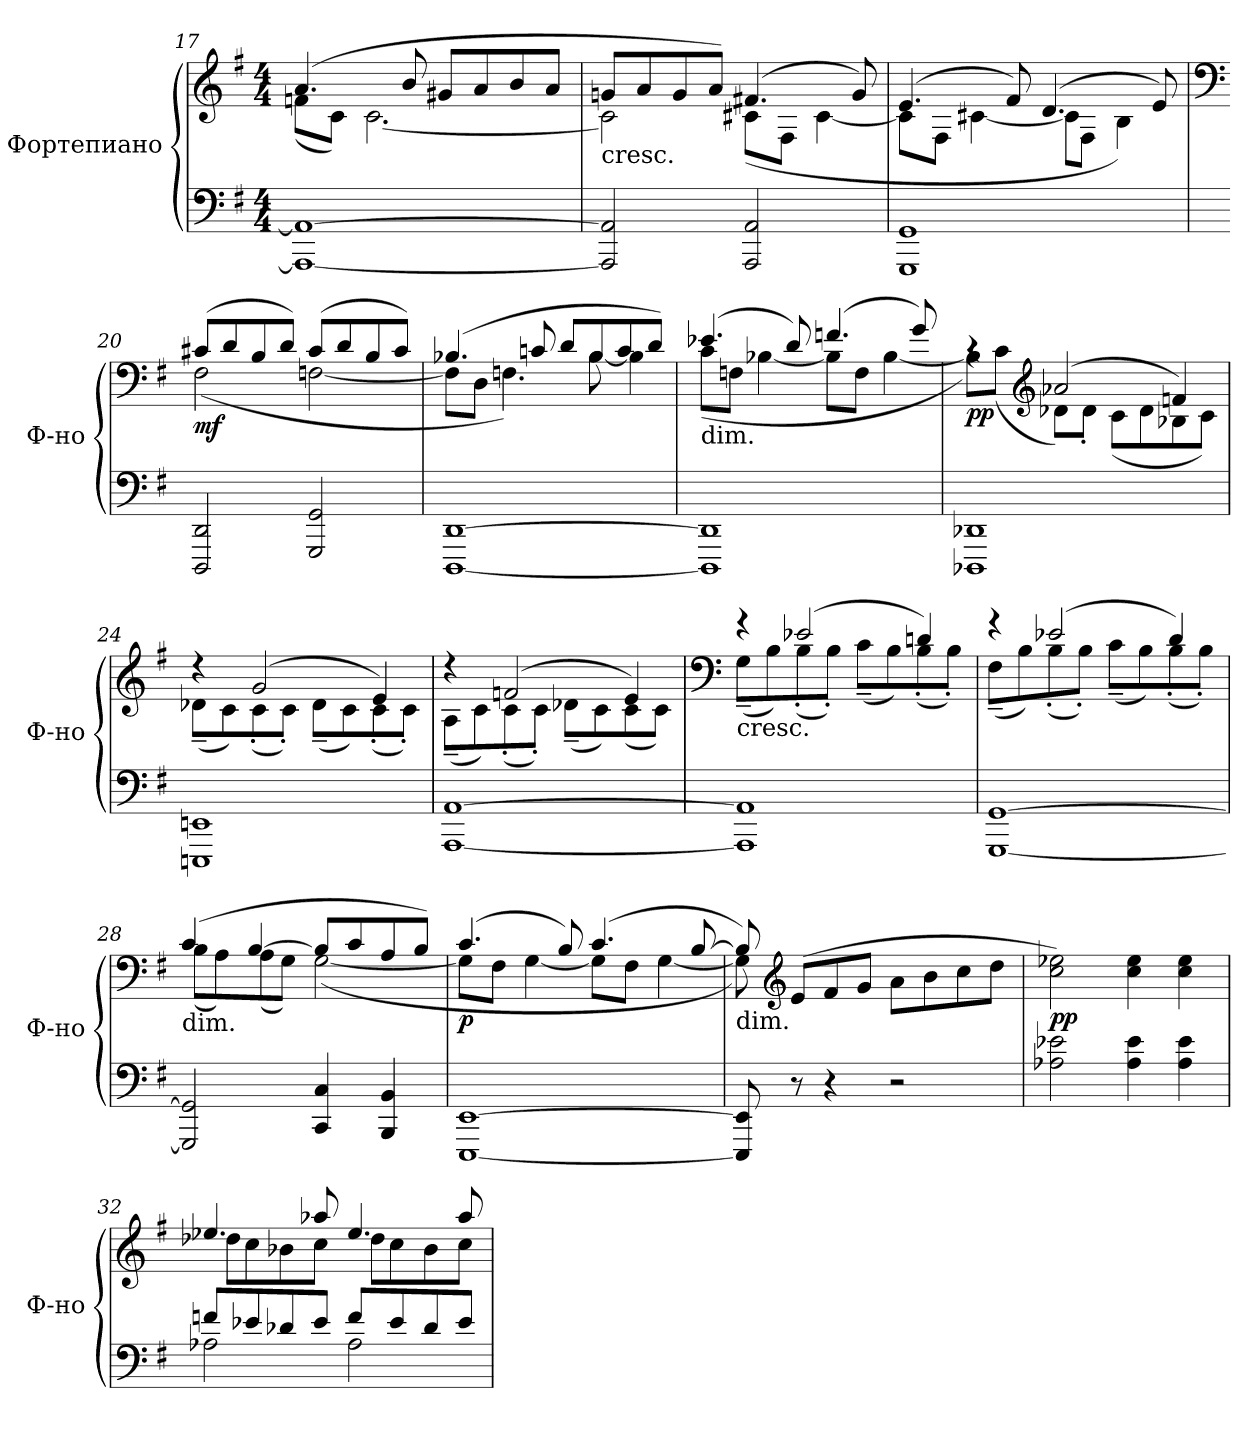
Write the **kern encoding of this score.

**kern	**kern	**dynam
*part1	*part1	*part1
*staff2	*staff1	*staff1/2
*I"Фортепиано	*	*
*I'Ф-но	*	*
*clefF4	*clefG2	*
*k[f#]	*k[f#]	*
*M4/4	*M4/4	*
=17	=17	=17
*	*^	*
1AAA_ 1AA_	(>4.a/	(<8fn\L	.
.	.	8c\J)	.
.	.	[2.c\	.
.	8b/	.	.
.	8g#X/L	.	.
.	8a/	.	.
.	8b/	.	.
.	8a/J	.	.
=18	=18	=18	=18
!	!LO:TX:b:t=cresc.	!	!
2AAA/] 2AA/]	8gn/L	2c\]	.
.	8a/	.	.
.	8g/	.	.
.	8a/J)	.	.
2AAA/ 2AA/	(>4.f#X/	(<8c#X\L	.
.	.	8F#\J	.
.	.	[4c#\	.
.	8g/)	.	.
=19	=19	=19	=19
1GGG 1GG	(>4.e/	8c#\L]	.
.	.	8F#\J	.
.	.	[4c#X\	.
.	8f#/)	.	.
.	(>4.d/	8c#\L]	.
.	.	8F#\J	.
.	.	4B\)	.
.	8e/)	.	.
=20	=20	=20	=20
*	*clefF4	*	*
!	!	!	!LO:DY:b
2DDD/ 2DD/	(>8c#X/L	(<2F#\	mf
.	8d/	.	.
.	8B/	.	.
.	8d/J)	.	.
2GGG/ 2GG/	(>8c#/L	[2Fn\	.
.	8d/	.	.
.	8B/	.	.
.	8c#/J)	.	.
=21	=21	=21	=21
[1DDD [1DD	(>4.B-X/	8F\L]	.
.	.	8D\J	.
.	.	4.Fn\)	.
.	8cn/	.	.
.	8d/L	.	.
.	8B-/	[8B-\	.
.	8c/	4B-\]	.
.	8d/J)	.	.
=22	=22	=22	=22
!	!LO:TX:b:t=dim.	!	!
1DDD] 1DD]	(>4.e-X/	(<8c\L	.
.	.	8Fn\J	.
.	.	[4B-X\	.
.	8d/)	.	.
.	(>4.fn/	8B-\L]	.
.	.	8F\J	.
.	.	[4B-\	.
.	8g/)	.	.
=23	=23	=23	=23
!	!	!	!LO:DY:b
1DDD-X 1DD-X	4rc	8B-\L])	pp
.	.	(<8c\J	.
*	*clefG2	*	*
.	(>2a-X/	8d-X\L)	.
.	.	8d-'\J	.
.	.	(<8c\L	.
.	.	8d-\	.
.	4fn/)	8B-X\	.
.	.	8c\J)	.
=24	=24	=24	=24
1EEEn 1EEn	4r	(<8d-X~\L	.
.	.	8c\)	.
.	(>2g/	(<8c'\	.
.	.	8c'\J)	.
.	.	(<8d-~\L	.
.	.	8c\)	.
.	4e/)	(<8c'\	.
.	.	8c'\J)	.
=25	=25	=25	=25
[1AAA [1AA	4r	(<8A~\L	.
.	.	8c\)	.
.	(>2fn/	(<8c'\	.
.	.	8c'\J)	.
.	.	(<8d-X~\L	.
.	.	8c\)	.
.	4e/)	(<8c\	.
.	.	8c\J)	.
=26	=26	=26	=26
*	*clefF4	*	*
!	!LO:TX:b:t=cresc.	!	!
1AAA] 1AA]	4r	(<8G~\L	.
.	.	8B\)	.
.	(>2e-X/	(<8B'\	.
.	.	8B'\J)	.
.	.	(<8c~\L	.
.	.	8B\)	.
.	4dn/)	(<8B'\	.
.	.	8B'\J)	.
=27	=27	=27	=27
[1GGG [1GG	4r	(<8F#~\L	.
.	.	8B\)	.
.	(>2e-X/	(<8B'\	.
.	.	8B'\J)	.
.	.	(<8c~\L	.
.	.	8B\)	.
.	4d/)	(<8B'\	.
.	.	8B'\J)	.
=28	=28	=28	=28
!	!LO:TX:b:t=dim.	!	!
2GGG/] 2GG/]	(>4c/	(<8B\L	.
.	.	8A\)	.
.	[4B/	(<8A\	.
.	.	8G\J)	.
4CC/ 4C/	8B/L]	(<[2G\	.
.	8c/	.	.
4BBB/ 4BB/	8A/	.	.
.	8B/J)	.	.
=29	=29	=29	=29
!	!	!	!LO:DY:b
[1EEE [1EE	(>4.c/	8G\L]	p
.	.	8F#\J	.
.	.	[4G\	.
.	8B/)	.	.
.	(>4.c/	8G\L]	.
.	.	8F#\J	.
.	.	[4G\	.
.	[8B/	.	.
=30	=30	=30	=30
!	!LO:TX:b:t=dim.	!	!
8EEE/] 8EE/]	8B/])	8G\])	.
*	*clefG2	*	*
8r	(>8e/L	2..ryy	.
4r	8f#/	.	.
.	8g/J	.	.
2r	8a\L	.	.
.	8b\	.	.
.	8cc\	.	.
.	8dd\J	.	.
*	*v	*v	*
=31	=31	=31
!	!	!LO:DY:b
2A-X\ 2e-X\	2cc\ 2ee-X\)	pp
4A-\ 4e-\	4cc\ 4ee-\	.
4A-\ 4e-\	4cc\ 4ee-\	.
=32	=32	=32
*^	*^	*
8fn/L	2A-X\	4.ee-X/	8dd-X\L	.
8e-X/	.	.	8cc\	.
8d-X/	.	.	8b-X\	.
8e-/J	.	8aa-X/	8cc\J	.
8f/L	2A-\	4.ee-/	8dd-\L	.
8e-/	.	.	8cc\	.
8d-/	.	.	8b-\	.
8e-/J	.	8aa-/	8cc\J	.
*v	*v	*	*	*
*	*v	*v	*
=	=	=
*-	*-	*-
